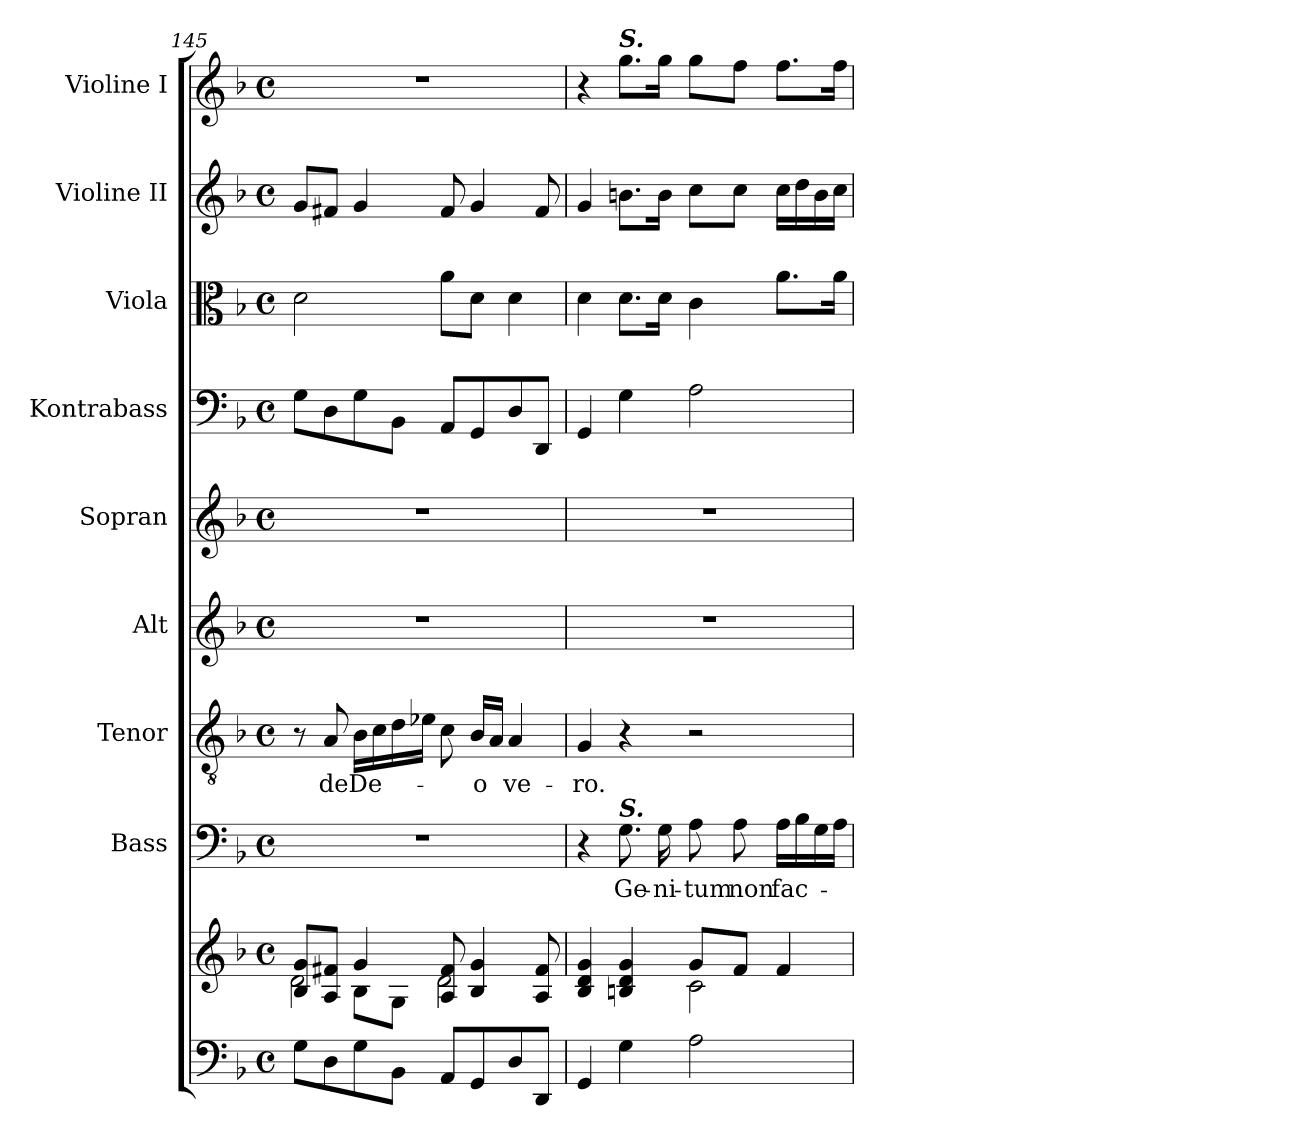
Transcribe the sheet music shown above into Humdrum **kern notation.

**kern	**kern	**kern	**text	**kern	**text	**kern	**kern	**kern	**kern	**kern	**kern
*part9	*part9	*part8	*part8	*part7	*part7	*part6	*part5	*part4	*part3	*part2	*part1
*staff10	*staff9	*staff8	*staff8	*staff7	*staff7	*staff6	*staff5	*staff4	*staff3	*staff2	*staff1
*	*	*I"Bass	*	*I"Tenor	*	*I"Alt	*I"Sopran	*I"Kontrabass	*I"Viola	*I"Violine II	*I"Violine I
*	*	*I'B.	*	*I'T.	*	*I'A.	*I'S.	*I'Kb.	*I'Vla.	*I'Vl. II	*I'Vl. I
*clefF4	*clefG2	*clefF4	*	*clefGv2	*	*clefG2	*clefG2	*clefF4	*clefC3	*clefG2	*clefG2
*	*	*	*	*	*	*	*	*ITrd7c12	*	*	*
*k[b-]	*k[b-]	*k[b-]	*	*k[b-]	*	*k[b-]	*k[b-]	*k[b-]	*k[b-]	*k[b-]	*k[b-]
*F:	*F:	*F:	*	*F:	*	*F:	*F:	*F:	*F:	*F:	*F:
*M4/4	*M4/4	*M4/4	*	*M4/4	*	*M4/4	*M4/4	*M4/4	*M4/4	*M4/4	*M4/4
*met(c)	*met(c)	*met(c)	*	*met(c)	*	*met(c)	*met(c)	*met(c)	*met(c)	*met(c)	*met(c)
=145	=145	=145	=145	=145	=145	=145	=145	=145	=145	=145	=145
*	*^	*	*	*	*	*	*	*	*	*	*
*	*	*^	*	*	*	*	*	*	*	*	*	*
8G\L	8B-/ 8g/L	2d\	4ryy	1r	.	8r	.	1r	1r	8GG\L	2d\	8g/L	1r
!	!	!	!	!	!	!	!LO:LY:b	!	!	!	!	!	!
8D\	8A/ 8f#X/J	.	.	.	.	8A/	de	.	.	8DD\	.	8f#X/J	.
!	!	!	!	!	!	!	!LO:LY:b	!	!	!	!	!	!
8G\	4g/	.	8B-\L	.	.	16B-\LL	De-	.	.	8GG\	.	4g/	.
.	.	.	.	.	.	16c\	.	.	.	.	.	.	.
8BB-\J	.	.	8G\J	.	.	16d\	.	.	.	8BBB-\J	.	.	.
.	.	.	.	.	.	16e-X\JJ	.	.	.	.	.	.	.
8AA/L	8A/ 8f#/	2d\	2ryy	.	.	8c\	.	.	.	8AAA/L	8a\L	8f#/	.
!	!	!	!	!	!	!	!LO:LY:b	!	!	!	!	!	!
8GG/	4B-/ 4g/	.	.	.	.	16B-/LL	-o	.	.	8GGG/	8d\J	4g/	.
.	.	.	.	.	.	16A/JJ	.	.	.	.	.	.	.
!	!	!	!	!	!	!	!LO:LY:b	!	!	!	!	!	!
8D/	.	.	.	.	.	4A/	ve-	.	.	8DD/	4d\	.	.
8DD/J	8A/ 8f#/	.	.	.	.	.	.	.	.	8DDD/J	.	8f#/	.
*	*	*v	*v	*	*	*	*	*	*	*	*	*	*
!!LO:PB:g=z
=146	=146	=146	=146	=146	=146	=146	=146	=146	=146	=146	=146	=146
!	!	!	!	!	!	!LO:LY:b	!	!	!	!	!	!
4GG/	4B-/ 4d/ 4g/	2ryy	4r	.	4G/	-ro.	1r	1r	4GGG/	4d\	4g/	4r
!	!	!	!	!	!	!	!	!	!	!	!	!LO:TX:a:Bi:t=S.
!	!	!	!LO:TX:a:Bi:t=S.	!	!	!	!	!	!	!	!	!
!	!	!	!	!LO:LY:b	!	!	!	!	!	!	!	!
4G\	4Bn/ 4d/ 4g/	.	8.G\	Ge-	4r	.	.	.	4GG\	8.d\L	8.bn\L	8.gg\L
!	!	!	!	!LO:LY:b	!	!	!	!	!	!	!	!
.	.	.	16G\	-ni-	.	.	.	.	.	16d\Jk	16b\Jk	16gg\Jk
!	!	!	!	!LO:LY:b	!	!	!	!	!	!	!	!
2A\	8g/L	2c\	8A\	-tum	2r	.	.	.	2AA\	4c\	8cc\L	8gg\L
!	!	!	!	!LO:LY:b	!	!	!	!	!	!	!	!
.	8f/J	.	8A\	non	.	.	.	.	.	.	8cc\J	8ff\J
!	!	!	!	!LO:LY:b	!	!	!	!	!	!	!	!
.	4f/	.	16A\LL	fac-	.	.	.	.	.	8.a\L	16cc\LL	8.ff\L
.	.	.	16B-\	.	.	.	.	.	.	.	16dd\	.
.	.	.	16G\	.	.	.	.	.	.	.	16b\	.
.	.	.	16A\JJ	.	.	.	.	.	.	16a\Jk	16cc\JJ	16ff\Jk
*	*v	*v	*	*	*	*	*	*	*	*	*	*
=	=	=	=	=	=	=	=	=	=	=	=
*-	*-	*-	*-	*-	*-	*-	*-	*-	*-	*-	*-
